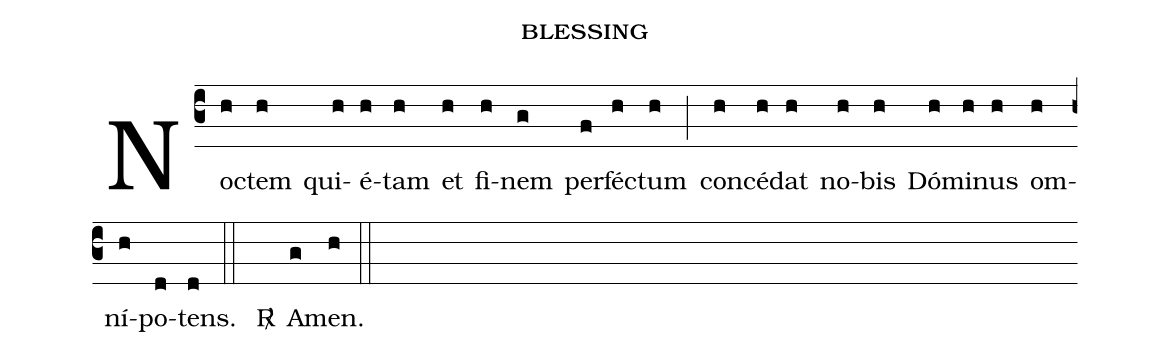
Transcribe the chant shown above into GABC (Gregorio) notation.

name: blessing;
%%
(c3)No(h)ctem(h) qui(h)é(h)tam(h) et(h) fi(h)nem(g) per(f)fé(h)ctum(h) (;) con(h)cé(h)dat(h) no(h)bis(h) Dó(h)mi(h)nus(h) om(h)ní(h)po(d)tens.(d) (::) <v>\Rbar</v>() A(g)men.(h) (::)
